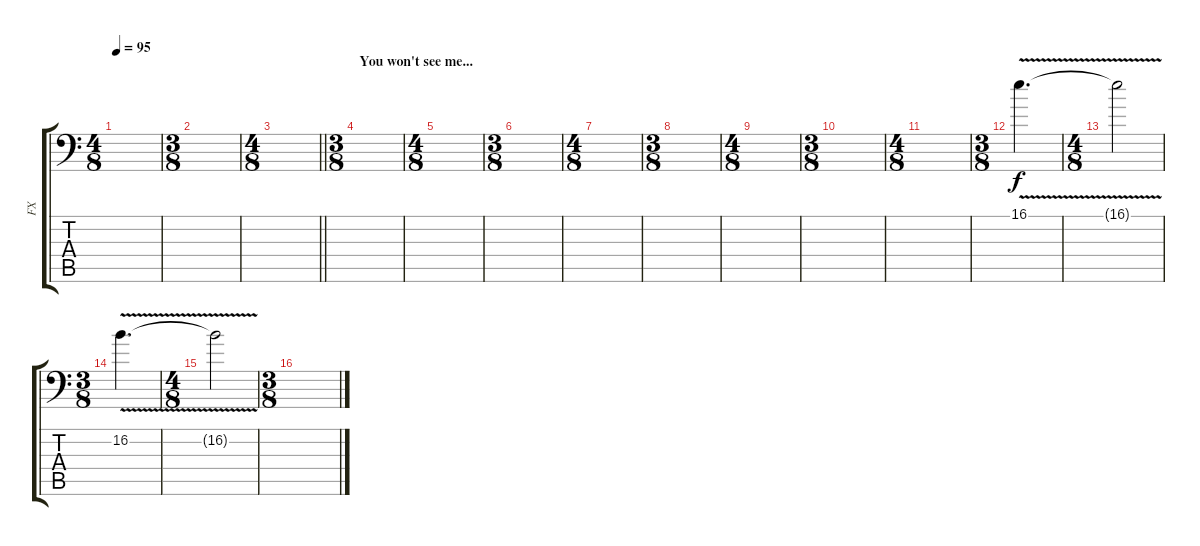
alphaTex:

\track ("FX" "FX") {instrument fx5brightness}
\staff {score tabs}
\tuning (C4 G3 Eb3 Bb2 F2 Bb1) {hide}
\ts (4 8)
\tempo 95
\clef f4
\ks c
|
\ts (3 8)
|
\ts (4 8)
\barLineRight lightlight
|
\ts (3 8)
\section ("" "You won't see me...")
|
\ts (4 8)
|
\ts (3 8)
|
\ts (4 8)
|
\ts (3 8)
|
\ts (4 8)
|
\ts (3 8)
|
\ts (4 8)
|
\ts (3 8)
16.1{v}.4{d} |
\ts (4 8)
16.1{t}.2 |
\ts (3 8)
16.2{v}.4{d} |
\ts (4 8)
16.2{t}.2 |
\ts (3 8)
